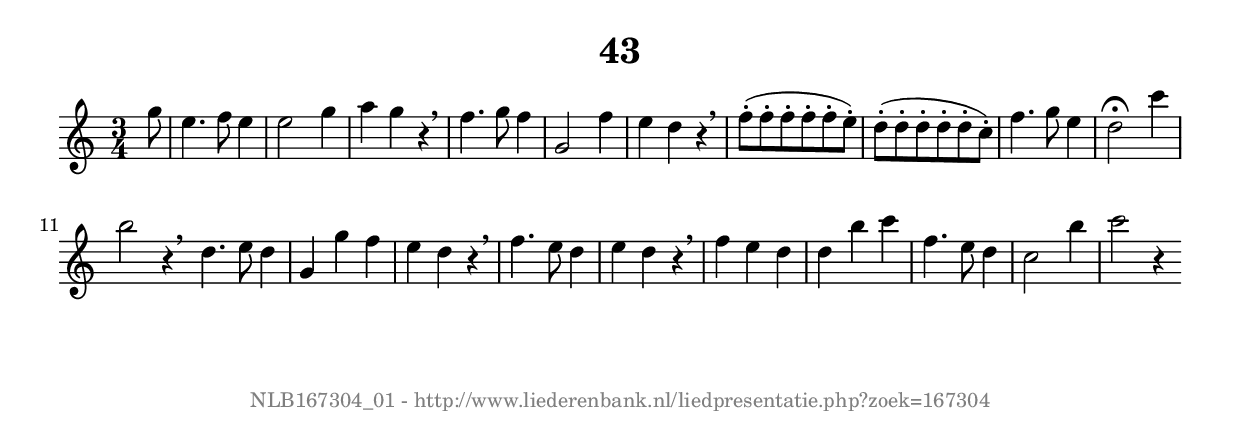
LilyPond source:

%
% produced by wce2krn 1.64 (7 June 2014)
%
\version"2.16"
#(append! paper-alist '(("long" . (cons (* 210 mm) (* 2000 mm)))))
#(set-default-paper-size "long")
sb = {\breathe}
mBreak = {\breathe }
bBreak = {\breathe }
x = {\once\override NoteHead #'style = #'cross }
gl=\glissando
itime={\override Staff.TimeSignature #'stencil = ##f }
ficta = {\once\set suggestAccidentals = ##t}
fine = {\once\override Score.RehearsalMark #'self-alignment-X = #1 \mark \markup {\italic{Fine}}}
dc = {\once\override Score.RehearsalMark #'self-alignment-X = #1 \mark \markup {\italic{D.C.}}}
dcf = {\once\override Score.RehearsalMark #'self-alignment-X = #1 \mark \markup {\italic{D.C. al Fine}}}
dcc = {\once\override Score.RehearsalMark #'self-alignment-X = #1 \mark \markup {\italic{D.C. al Coda}}}
ds = {\once\override Score.RehearsalMark #'self-alignment-X = #1 \mark \markup {\italic{D.S.}}}
dsf = {\once\override Score.RehearsalMark #'self-alignment-X = #1 \mark \markup {\italic{D.S. al Fine}}}
dsc = {\once\override Score.RehearsalMark #'self-alignment-X = #1 \mark \markup {\italic{D.S. al Coda}}}
pv = {\set Score.repeatCommands = #'((volta "1"))}
sv = {\set Score.repeatCommands = #'((volta "2"))}
tv = {\set Score.repeatCommands = #'((volta "3"))}
qv = {\set Score.repeatCommands = #'((volta "4"))}
xv = {\set Score.repeatCommands = #'((volta #f))}
\header{ tagline = ""
title = "43"
}
\score {{
\key c \major
\relative g'
{
\set melismaBusyProperties = #'()
\partial 32*4
\time 3/4
\tempo 4=120
\override Score.MetronomeMark #'transparent = ##t
\override Score.RehearsalMark #'break-visibility = #(vector #t #t #f)
g'8 e4. f8 e4 e2 g4 a g r4 \sb f4. g8 f4 g,2 f'4 e d r4 \mBreak \bar "|"
f8(^\staccato f^\staccato f^\staccato f^\staccato f^\staccato e)^\staccato d(^\staccato d^\staccato d^\staccato d^\staccato d^\staccato c)^\staccato f4. g8 e4 d2^\fermata c'4 b2 r4 \bar":|:" \bBreak
d,4. e8 d4 g, g' f e d r4 \sb f4. e8 d4 e d r4 \mBreak \bar "|"
f4 e d d b' c f,4. e8 d4 c2 b'4 c2 r4 \bar":|"
 }}
 \midi { }
 \layout {
            indent = 0.0\cm
}
}
\markup { \vspace #0 } \markup { \with-color #grey \fill-line { \center-column { \smaller "NLB167304_01 - http://www.liederenbank.nl/liedpresentatie.php?zoek=167304" } } }
